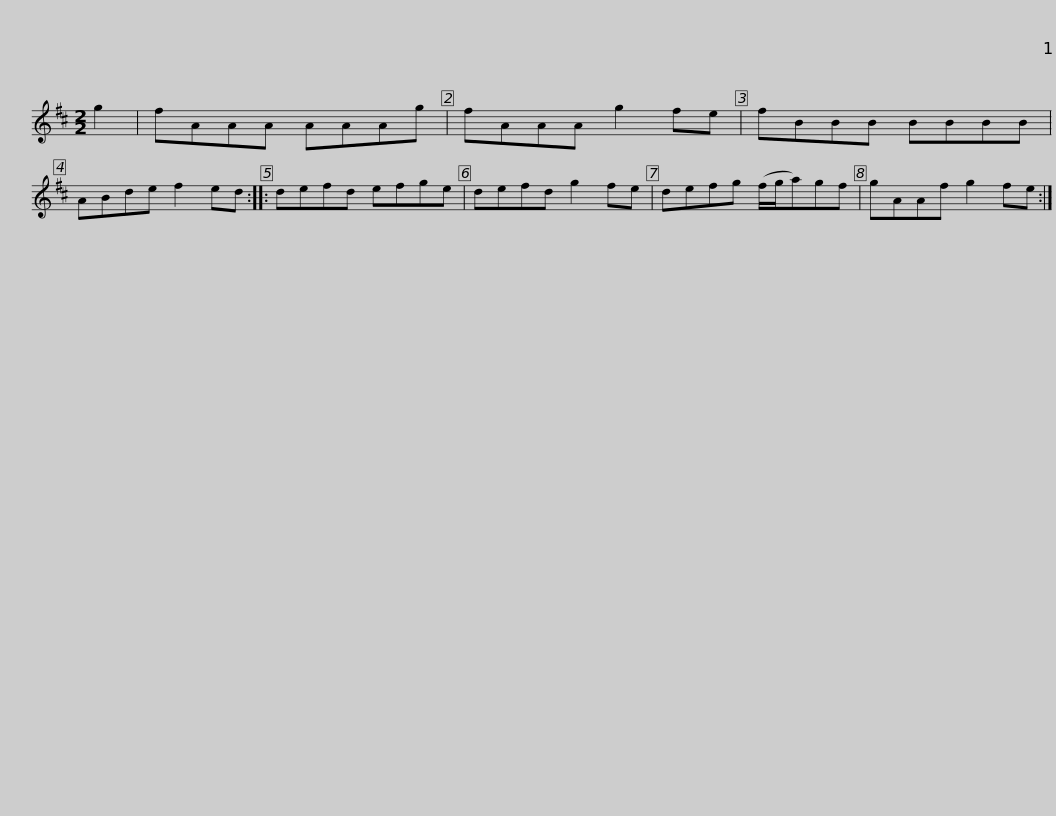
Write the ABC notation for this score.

X:1
L:1/8
M:2/2
I:linebreak $
K:D
V:1 treble
V:1
 g2 | fAAA AAAg | fAAA g2 fe | fBBB BBBB | ABde f2 ed :: %5
 defd efge |$ defd g2 fe | defg (f/g/a)gf | gAAf g2 fe :| %9
